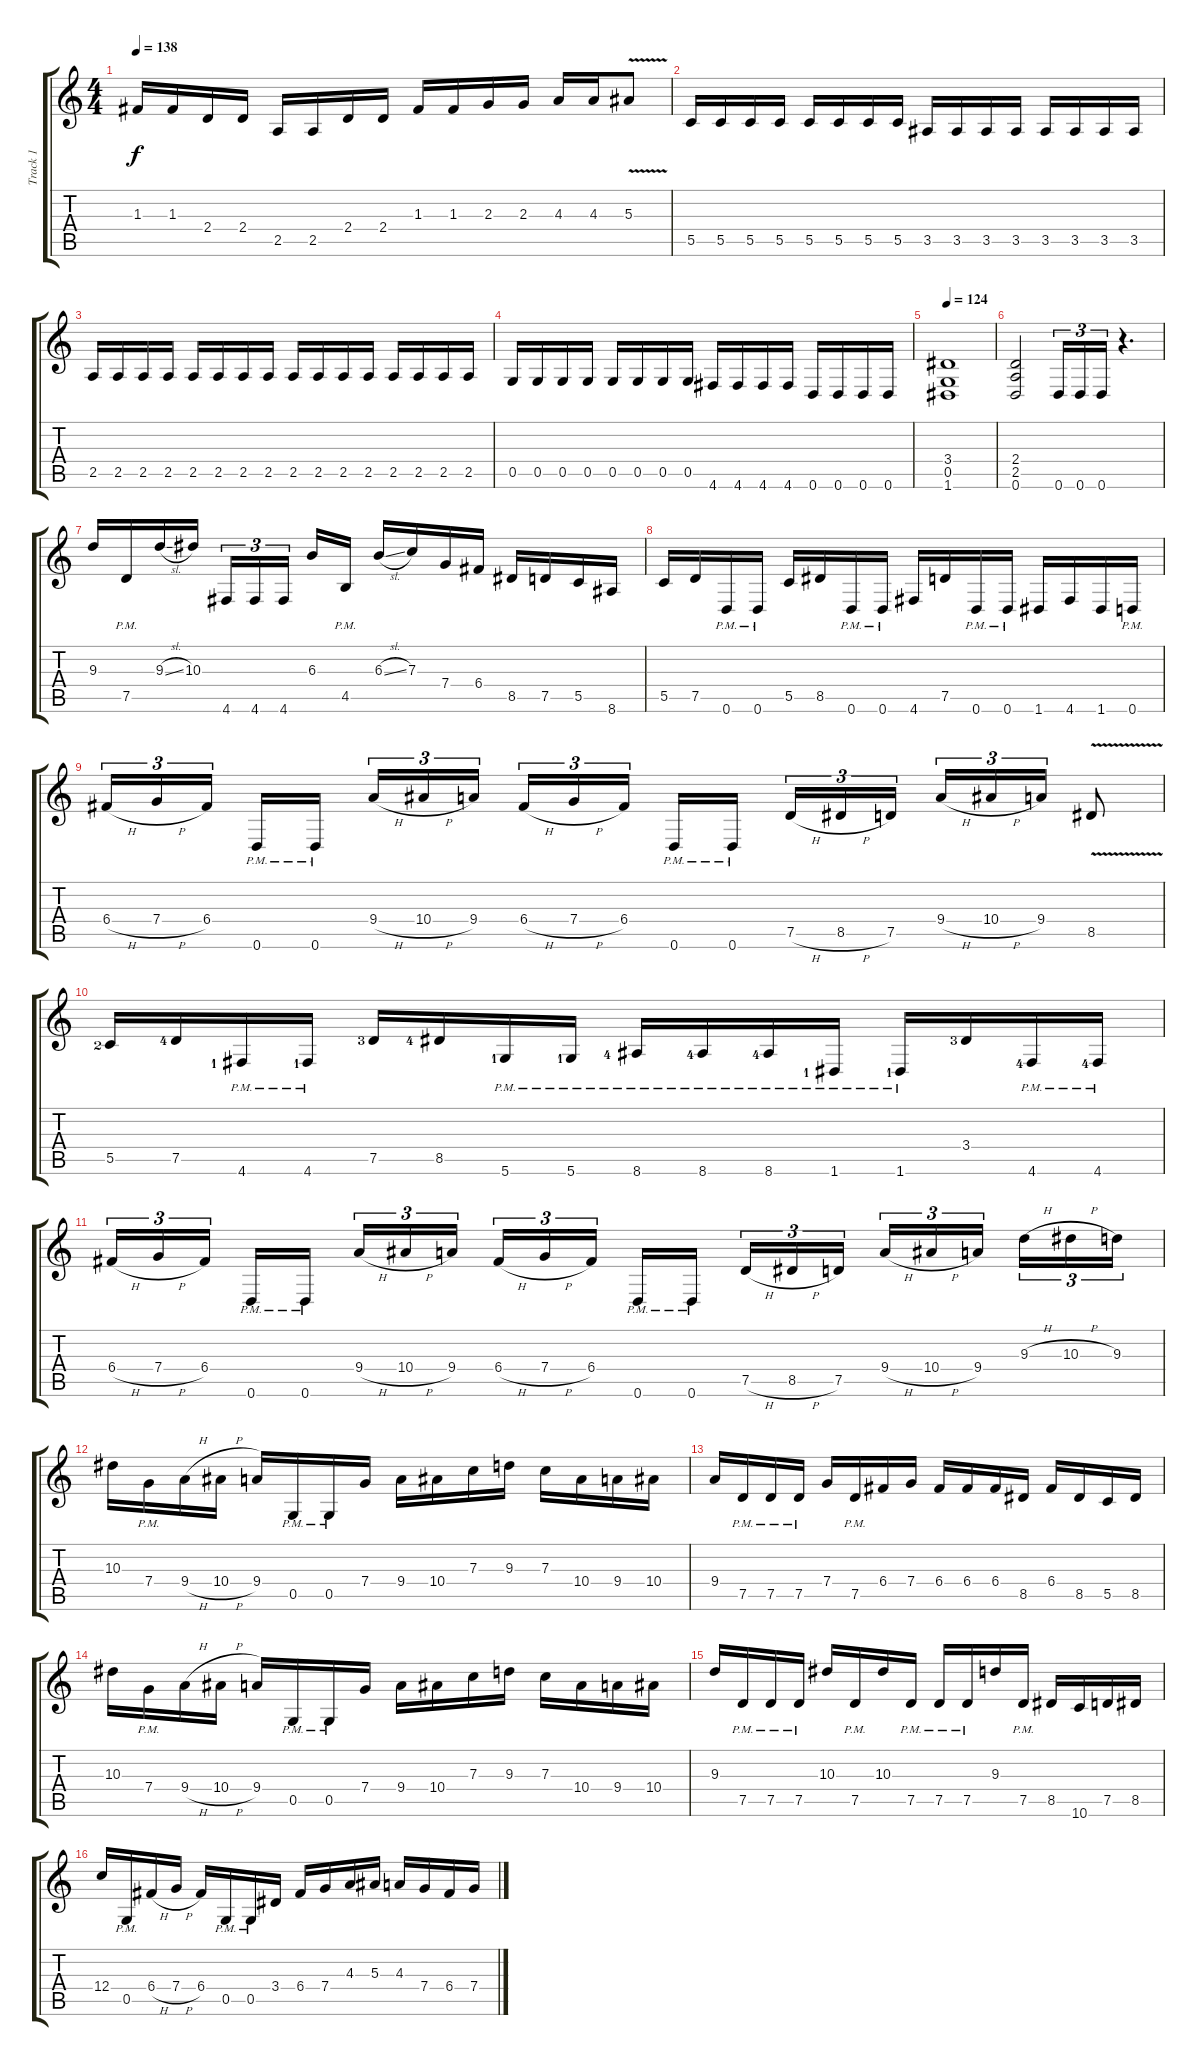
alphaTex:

\track ("Track 1" "Track 1") {instrument distortionguitar}
\staff {score tabs}
\tuning (D4 A3 F3 C3 G2 D2) {hide}
\ts (4 4)
\tempo 138
\clef g2
\ks c
1.3.16{dy f} 1.3.16 2.4.16 2.4.16 2.5.16 2.5.16 2.4.16 2.4.16 1.3.16 1.3.16 2.3.16 2.3.16 4.3.16 4.3.16 5.3{v}.8{instrument guitarharmonics} |
5.5.16{instrument distortionguitar} 5.5.16 5.5.16 5.5.16 5.5.16 5.5.16 5.5.16 5.5.16 3.5.16 3.5.16 3.5.16 3.5.16 3.5.16 3.5.16 3.5.16 3.5.16 |
2.5.16 2.5.16 2.5.16 2.5.16 2.5.16 2.5.16 2.5.16 2.5.16 2.5.16 2.5.16 2.5.16 2.5.16 2.5.16 2.5.16 2.5.16 2.5.16 |
0.5.16 0.5.16 0.5.16 0.5.16 0.5.16 0.5.16 0.5.16 0.5.16 4.6.16 4.6.16 4.6.16 4.6.16 0.6.16 0.6.16 0.6.16 0.6.16 |
\tempo 124
(3.4 0.5 1.6).1 |
(2.4 2.5 0.6).2{instrument distortionguitar} 0.6.16{tu (3 2)} 0.6.16{tu (3 2)} 0.6.16{tu (3 2)} r.4{d} |
9.3.16 7.5{pm}.16 9.3{sl}.16 10.3.16 4.6.16{tu (3 2)} 4.6.16{tu (3 2)} 4.6.16{tu (3 2) beam splitsecondary} 6.3.16 4.5{pm}.16 6.3{sl}.16 7.3.16 7.4.16 6.4.16 8.5.16 7.5.16 5.5.16 8.6.16 |
5.5.16 7.5.16 0.6{pm}.16 0.6{pm}.16 5.5.16 8.5.16 0.6{pm}.16 0.6{pm}.16 4.6.16 7.5.16 0.6{pm}.16 0.6{pm}.16 1.6.16 4.6.16 1.6.16 0.6{pm}.16 |
6.4{h}.16{tu (3 2)} 7.4{h}.16{tu (3 2)} 6.4.16{tu (3 2) beam splitsecondary} 0.6{pm}.16 0.6{pm}.16 9.4{h}.16{tu (3 2)} 10.4{h}.16{tu (3 2)} 9.4.16{tu (3 2) beam splitsecondary} 6.4{h}.16{tu (3 2)} 7.4{h}.16{tu (3 2)} 6.4.16{tu (3 2)} 0.6{pm}.16 0.6{pm}.16{beam splitsecondary} 7.5{h}.16{tu (3 2)} 8.5{h}.16{tu (3 2)} 7.5.16{tu (3 2)} 9.4{h}.16{tu (3 2)} 10.4{h}.16{tu (3 2)} 9.4.16{tu (3 2)} 8.5{v}.8 |
5.5{lf 3}.16 7.5{lf 5}.16 4.6{pm lf 2}.16 4.6{pm lf 2}.16 7.5{lf 4}.16 8.5{lf 5}.16 5.6{pm lf 2}.16 5.6{pm lf 2}.16 8.6{pm lf 5}.16 8.6{pm lf 5}.16 8.6{pm lf 5}.16 1.6{pm lf 2}.16 1.6{pm lf 2}.16 3.4{lf 4}.16 4.6{pm lf 5}.16 4.6{pm lf 5}.16 |
6.4{h}.16{tu (3 2)} 7.4{h}.16{tu (3 2)} 6.4.16{tu (3 2) beam splitsecondary} 0.6{pm}.16 0.6{pm}.16 9.4{h}.16{tu (3 2)} 10.4{h}.16{tu (3 2)} 9.4.16{tu (3 2) beam splitsecondary} 6.4{h}.16{tu (3 2)} 7.4{h}.16{tu (3 2)} 6.4.16{tu (3 2)} 0.6{pm}.16 0.6{pm}.16{beam splitsecondary} 7.5{h}.16{tu (3 2)} 8.5{h}.16{tu (3 2)} 7.5.16{tu (3 2)} 9.4{h}.16{tu (3 2)} 10.4{h}.16{tu (3 2)} 9.4.16{tu (3 2) beam splitsecondary} 9.3{h}.16{tu (3 2)} 10.3{h}.16{tu (3 2)} 9.3.16{tu (3 2)} |
10.3.16 7.4{pm}.16 9.4{h}.16 10.4{h}.16 9.4.16 0.5{pm}.16 0.5{pm}.16 7.4.16 9.4.16 10.4.16 7.3.16 9.3.16 7.3.16 10.4.16 9.4.16 10.4.16 |
9.4.16 7.5{pm}.16 7.5{pm}.16 7.5{pm}.16 7.4.16 7.5{pm}.16 6.4.16 7.4.16 6.4.16 6.4.16 6.4.16 8.5.16 6.4.16 8.5.16 5.5.16 8.5.16 |
10.3.16 7.4{pm}.16 9.4{h}.16 10.4{h}.16 9.4.16 0.5{pm}.16 0.5{pm}.16 7.4.16 9.4.16 10.4.16 7.3.16 9.3.16 7.3.16 10.4.16 9.4.16 10.4.16 |
9.3.16 7.5{pm}.16 7.5{pm}.16 7.5{pm}.16 10.3.16 7.5{pm}.16 10.3.16 7.5{pm}.16 7.5{pm}.16 7.5{pm}.16 9.3.16 7.5{pm}.16 8.5.16 10.6.16 7.5.16 8.5.16 |
12.4.16 0.5{pm}.16 6.4{h}.16 7.4{h}.16 6.4.16 0.5{pm}.16 0.5{pm}.16 3.4.16 6.4.16 7.4.16 4.3.16 5.3.16 4.3.16 7.4.16 6.4.16 7.4.16
